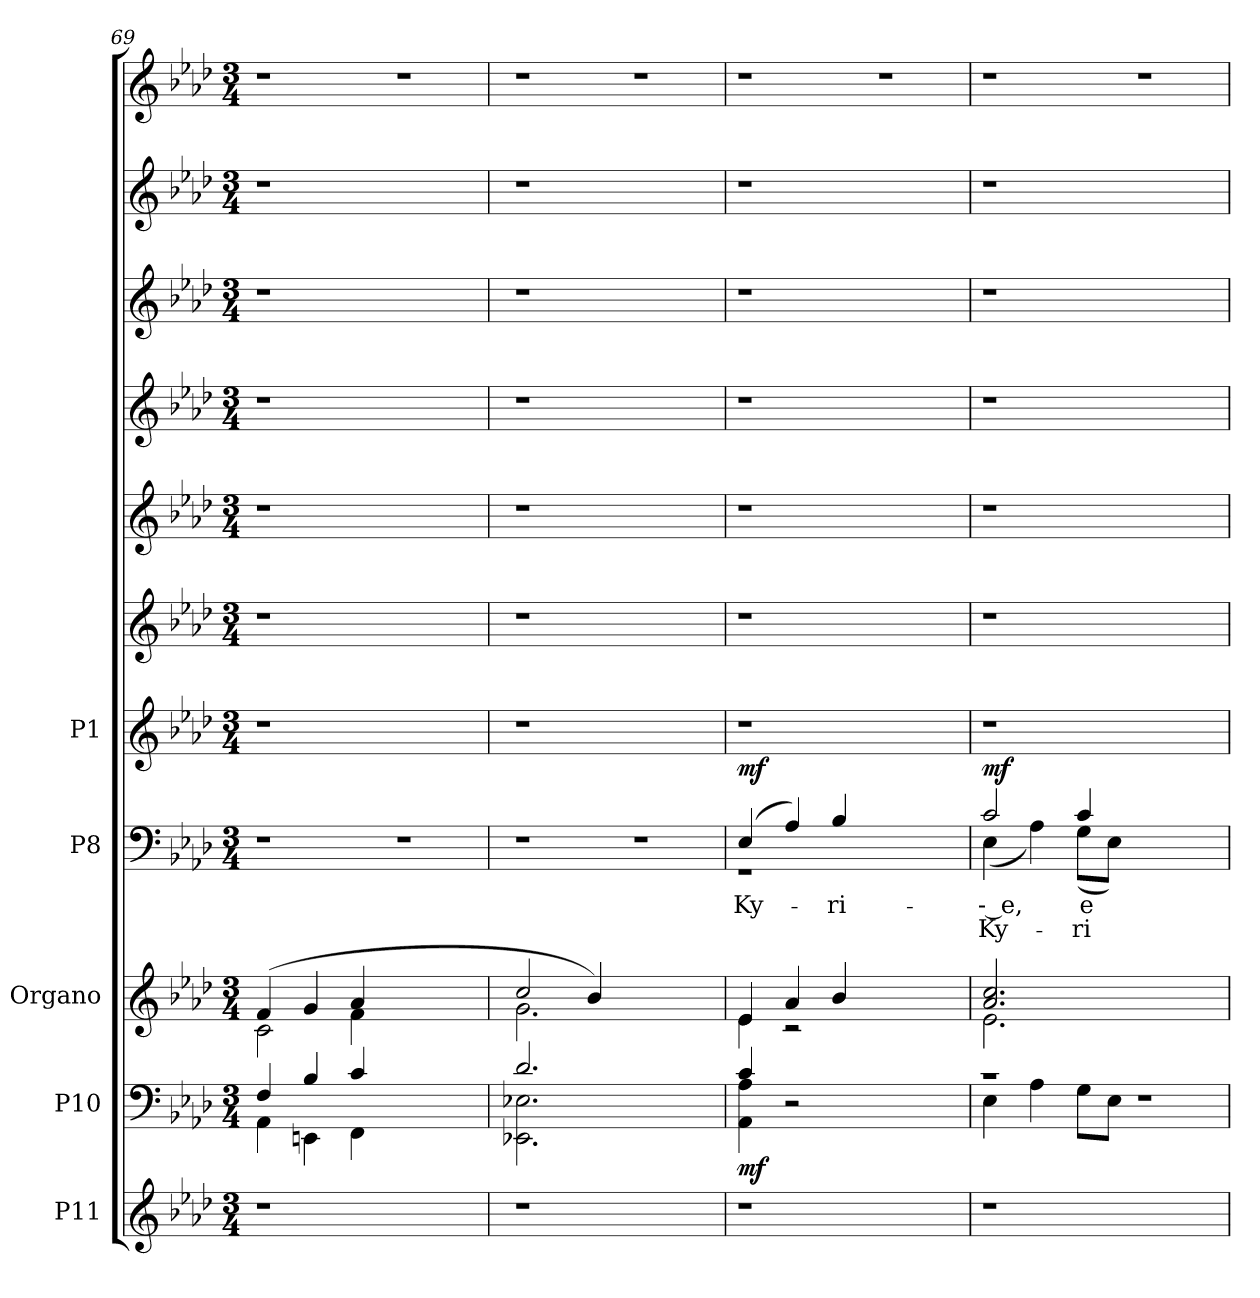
**kern	**kern	**dynam	**kern	**kern	**text	**text	**dynam	**kern	**kern	**kern	**kern	**kern	**kern	**kern
*part5	*part4	*part4	*part3	*part2	*part2	*part2	*part2	*part1	*part1	*part1	*part1	*part1	*part1	*part1
*staff11	*staff10	*staff10	*staff9	*staff8	*staff8	*staff8	*staff8	*staff7	*staff6	*staff5	*staff4	*staff3	*staff2	*staff1
*I"P11	*I"P10	*	*I"Organo	*I"P8	*	*	*	*I"P1	*	*	*	*	*	*
*clefG2	*clefF4	*	*clefG2	*clefF4	*	*	*	*clefG2	*clefG2	*clefG2	*clefG2	*clefG2	*clefG2	*clefG2
*k[b-e-a-d-]	*k[b-e-a-d-]	*	*k[b-e-a-d-]	*k[b-e-a-d-]	*	*	*	*k[b-e-a-d-]	*k[b-e-a-d-]	*k[b-e-a-d-]	*k[b-e-a-d-]	*k[b-e-a-d-]	*k[b-e-a-d-]	*k[b-e-a-d-]
*A-:	*A-:	*	*A-:	*A-:	*	*	*	*A-:	*A-:	*A-:	*A-:	*A-:	*A-:	*A-:
*M3/4	*M3/4	*	*M3/4	*M3/4	*	*	*	*M3/4	*M3/4	*M3/4	*M3/4	*M3/4	*M3/4	*M3/4
=69	=69	=69	=69	=69	=69	=69	=69	=69	=69	=69	=69	=69	=69	=69
!LO:N:vis=1	!	!	!	!LO:N:vis=1	!	!	!	!LO:N:vis=1	!LO:N:vis=1	!LO:N:vis=1	!LO:N:vis=1	!LO:N:vis=1	!LO:N:vis=1	!LO:N:vis=1
*	*^	*	*^	*	*	*	*	*	*	*	*	*	*	*
2.r	4Fi/	4AA-i\	.	(4fi/	2ci\	2.r	.	.	.	2.r	2.r	2.r	2.r	2.r	2.r	2.r
.	4B-i/	4EEni\	.	4gi/	.	.	.	.	.	.	.	.	.	.	.	.
.	4ci/	4FFi\	.	4a-i/	4fi\	.	.	.	.	.	.	.	.	.	.	.
!	!	!	!	!	!	!LO:N:vis=1	!	!	!	!	!	!	!	!	!	!LO:N:vis=1
2.ryy	2.ryy	2.ryy	.	2.ryy	2.ryy	2.r	.	.	.	2.ryy	2.ryy	2.ryy	2.ryy	2.ryy	2.ryy	2.r
=70	=70	=70	=70	=70	=70	=70	=70	=70	=70	=70	=70	=70	=70	=70	=70	=70
!LO:N:vis=1	!	!	!	!	!	!LO:N:vis=1	!	!	!	!LO:N:vis=1	!LO:N:vis=1	!LO:N:vis=1	!LO:N:vis=1	!LO:N:vis=1	!LO:N:vis=1	!LO:N:vis=1
2.r	2.d-i/	2.EE-Xi\ 2.E-Xi	.	2cci/	2.gi\	2.r	.	.	.	2.r	2.r	2.r	2.r	2.r	2.r	2.r
.	.	.	.	4b-i/)	.	.	.	.	.	.	.	.	.	.	.	.
!	!	!	!	!	!	!LO:N:vis=1	!	!	!	!	!	!	!	!	!	!LO:N:vis=1
2.ryy	2.ryy	2.ryy	.	2.ryy	2.ryy	2.r	.	.	.	2.ryy	2.ryy	2.ryy	2.ryy	2.ryy	2.ryy	2.r
=71	=71	=71	=71	=71	=71	=71	=71	=71	=71	=71	=71	=71	=71	=71	=71	=71
!LO:N:vis=1	!	!	!	!	!	!	!	!	!	!	!	!	!	!	!	!
*	*	*	*	*	*	*^	*	*	*	*	*	*	*	*	*	*
!	!	!	!	!	!	!	!LO:N:vis=1	!LO:LY:a:color=#000000	!	!	!LO:N:vis=1	!LO:N:vis=1	!LO:N:vis=1	!LO:N:vis=1	!LO:N:vis=1	!LO:N:vis=1	!LO:N:vis=1
2.r	4ci/	4AA-i\ 4A-i	mf	4e-i/	4e-i\	(4E-i/	2.r	Ky-	.	mf	2.r	2.r	2.r	2.r	2.r	2.r	2.r
.	2r	2ryy	.	4a-i/	2r	4A-i/)	.	.	.	.	.	.	.	.	.	.	.
!	!	!	!	!	!	!	!	!LO:LY:a:color=#000000	!	!	!	!	!	!	!	!	!
.	.	.	.	4b-i/	.	4B-i/	.	-ri-	.	.	.	.	.	.	.	.	.
!	!	!	!	!	!	!	!	!	!	!	!	!	!	!	!	!	!LO:N:vis=1
2.ryy	2.ryy	2.ryy	.	2.ryy	2.ryy	2.ryy	2.ryy	.	.	.	2.ryy	2.ryy	2.ryy	2.ryy	2.ryy	2.ryy	2.r
!!LO:PB:g=z
=72	=72	=72	=72	=72	=72	=72	=72	=72	=72	=72	=72	=72	=72	=72	=72	=72	=72
!LO:N:vis=1	!LO:N:vis=1	!	!	!	!	!	!	!	!	!	!	!	!	!	!	!	!
!	!	!	!	!	!	!	!	!LO:LY:a:color=#000000	!LO:LY:b:color=#000000	!	!LO:N:vis=1	!LO:N:vis=1	!LO:N:vis=1	!LO:N:vis=1	!LO:N:vis=1	!LO:N:vis=1	!LO:N:vis=1
2.r	2.r	4E-i\	.	2.a-i/ 2.cci	2.e-i\	2ci/	(4E-i\	-- e,	Ky-	mf	2.r	2.r	2.r	2.r	2.r	2.r	2.r
.	.	4A-i\	.	.	.	.	4A-i\)	.	.	.	.	.	.	.	.	.	.
!	!	!	!	!	!	!	!	!LO:LY:a:color=#000000	!LO:LY:b:color=#000000	!	!	!	!	!	!	!	!
.	.	8Gi\L	.	.	.	4ci/	(8Gi\L	e-	-ri-	.	.	.	.	.	.	.	.
.	.	8E-i\J	.	.	.	.	8E-i\J)	.	.	.	.	.	.	.	.	.	.
!	!LO:N:vis=1	!	!	!	!	!	!	!	!	!	!	!	!	!	!	!	!LO:N:vis=1
2.ryy	2.r	2.ryy	.	2.ryy	2.ryy	2.ryy	2.ryy	.	.	.	2.ryy	2.ryy	2.ryy	2.ryy	2.ryy	2.ryy	2.r
*	*v	*v	*	*	*	*v	*v	*	*	*	*	*	*	*	*	*	*
*	*	*	*v	*v	*	*	*	*	*	*	*	*	*	*	*
=	=	=	=	=	=	=	=	=	=	=	=	=	=	=
*-	*-	*-	*-	*-	*-	*-	*-	*-	*-	*-	*-	*-	*-	*-
